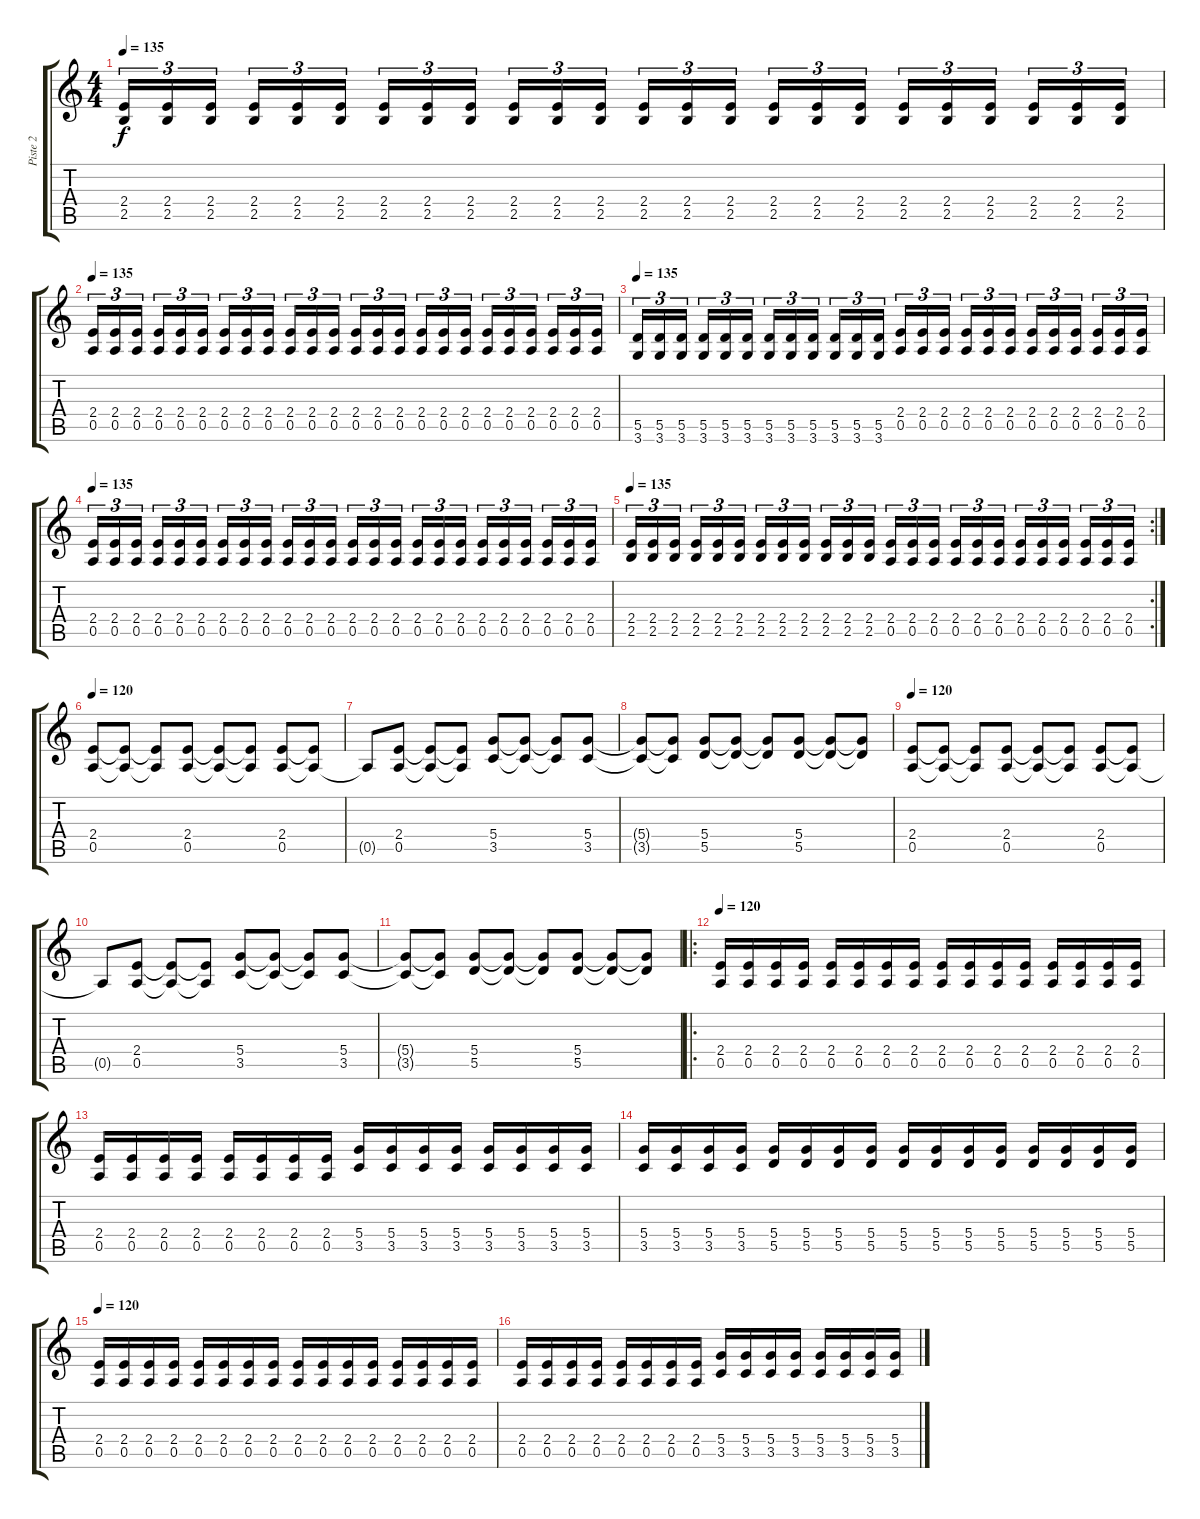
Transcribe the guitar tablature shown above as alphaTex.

\track ("Piste 2" "Piste 2") {instrument overdrivenguitar}
\staff {score tabs}
\tuning (E4 B3 G3 D3 A2 E2) {hide}
\ts (4 4)
\tempo 135
\clef g2
\ks c
(2.4 2.5).16{tu (3 2) dy f} (2.4 2.5).16{tu (3 2)} (2.4 2.5).16{tu (3 2)} (2.4 2.5).16{tu (3 2)} (2.4 2.5).16{tu (3 2)} (2.4 2.5).16{tu (3 2)} (2.4 2.5).16{tu (3 2)} (2.4 2.5).16{tu (3 2)} (2.4 2.5).16{tu (3 2)} (2.4 2.5).16{tu (3 2)} (2.4 2.5).16{tu (3 2)} (2.4 2.5).16{tu (3 2)} (2.4 2.5).16{tu (3 2)} (2.4 2.5).16{tu (3 2)} (2.4 2.5).16{tu (3 2)} (2.4 2.5).16{tu (3 2)} (2.4 2.5).16{tu (3 2)} (2.4 2.5).16{tu (3 2)} (2.4 2.5).16{tu (3 2)} (2.4 2.5).16{tu (3 2)} (2.4 2.5).16{tu (3 2)} (2.4 2.5).16{tu (3 2)} (2.4 2.5).16{tu (3 2)} (2.4 2.5).16{tu (3 2)} |
\tempo 135
(2.4 0.5).16{tu (3 2)} (2.4 0.5).16{tu (3 2)} (2.4 0.5).16{tu (3 2)} (2.4 0.5).16{tu (3 2)} (2.4 0.5).16{tu (3 2)} (2.4 0.5).16{tu (3 2)} (2.4 0.5).16{tu (3 2)} (2.4 0.5).16{tu (3 2)} (2.4 0.5).16{tu (3 2)} (2.4 0.5).16{tu (3 2)} (2.4 0.5).16{tu (3 2)} (2.4 0.5).16{tu (3 2)} (2.4 0.5).16{tu (3 2)} (2.4 0.5).16{tu (3 2)} (2.4 0.5).16{tu (3 2)} (2.4 0.5).16{tu (3 2)} (2.4 0.5).16{tu (3 2)} (2.4 0.5).16{tu (3 2)} (2.4 0.5).16{tu (3 2)} (2.4 0.5).16{tu (3 2)} (2.4 0.5).16{tu (3 2)} (2.4 0.5).16{tu (3 2)} (2.4 0.5).16{tu (3 2)} (2.4 0.5).16{tu (3 2)} |
\tempo 135
(5.5 3.6).16{tu (3 2)} (5.5 3.6).16{tu (3 2)} (5.5 3.6).16{tu (3 2)} (5.5 3.6).16{tu (3 2)} (5.5 3.6).16{tu (3 2)} (5.5 3.6).16{tu (3 2)} (5.5 3.6).16{tu (3 2)} (5.5 3.6).16{tu (3 2)} (5.5 3.6).16{tu (3 2)} (5.5 3.6).16{tu (3 2)} (5.5 3.6).16{tu (3 2)} (5.5 3.6).16{tu (3 2)} (2.4 0.5).16{tu (3 2)} (2.4 0.5).16{tu (3 2)} (2.4 0.5).16{tu (3 2)} (2.4 0.5).16{tu (3 2)} (2.4 0.5).16{tu (3 2)} (2.4 0.5).16{tu (3 2)} (2.4 0.5).16{tu (3 2)} (2.4 0.5).16{tu (3 2)} (2.4 0.5).16{tu (3 2)} (2.4 0.5).16{tu (3 2)} (2.4 0.5).16{tu (3 2)} (2.4 0.5).16{tu (3 2)} |
\tempo 135
(2.4 0.5).16{tu (3 2)} (2.4 0.5).16{tu (3 2)} (2.4 0.5).16{tu (3 2)} (2.4 0.5).16{tu (3 2)} (2.4 0.5).16{tu (3 2)} (2.4 0.5).16{tu (3 2)} (2.4 0.5).16{tu (3 2)} (2.4 0.5).16{tu (3 2)} (2.4 0.5).16{tu (3 2)} (2.4 0.5).16{tu (3 2)} (2.4 0.5).16{tu (3 2)} (2.4 0.5).16{tu (3 2)} (2.4 0.5).16{tu (3 2)} (2.4 0.5).16{tu (3 2)} (2.4 0.5).16{tu (3 2)} (2.4 0.5).16{tu (3 2)} (2.4 0.5).16{tu (3 2)} (2.4 0.5).16{tu (3 2)} (2.4 0.5).16{tu (3 2)} (2.4 0.5).16{tu (3 2)} (2.4 0.5).16{tu (3 2)} (2.4 0.5).16{tu (3 2)} (2.4 0.5).16{tu (3 2)} (2.4 0.5).16{tu (3 2)} |
\rc 2
\tempo 135
(2.4 2.5).16{tu (3 2)} (2.4 2.5).16{tu (3 2)} (2.4 2.5).16{tu (3 2)} (2.4 2.5).16{tu (3 2)} (2.4 2.5).16{tu (3 2)} (2.4 2.5).16{tu (3 2)} (2.4 2.5).16{tu (3 2)} (2.4 2.5).16{tu (3 2)} (2.4 2.5).16{tu (3 2)} (2.4 2.5).16{tu (3 2)} (2.4 2.5).16{tu (3 2)} (2.4 2.5).16{tu (3 2)} (2.4 0.5).16{tu (3 2)} (2.4 0.5).16{tu (3 2)} (2.4 0.5).16{tu (3 2)} (2.4 0.5).16{tu (3 2)} (2.4 0.5).16{tu (3 2)} (2.4 0.5).16{tu (3 2)} (2.4 0.5).16{tu (3 2)} (2.4 0.5).16{tu (3 2)} (2.4 0.5).16{tu (3 2)} (2.4 0.5).16{tu (3 2)} (2.4 0.5).16{tu (3 2)} (2.4 0.5).16{tu (3 2)} |
\tempo 120
(2.4 0.5).8 (2.4{t} 0.5{t}).8 (2.4{t} 0.5{t}).8 (2.4 0.5).8 (2.4{t} 0.5{t}).8 (2.4{t} 0.5{t}).8 (2.4 0.5).8 (2.4{t} 0.5{t}).8 |
0.5{t}.8 (2.4 0.5).8 (2.4{t} 0.5{t}).8 (2.4{t} 0.5{t}).8 (5.4 3.5).8 (5.4{t} 3.5{t}).8 (5.4{t} 3.5{t}).8 (5.4 3.5).8 |
(5.4{t} 3.5{t}).8 (5.4{t} 3.5{t}).8 (5.4 5.5).8 (5.4{t} 5.5{t}).8 (5.4{t} 5.5{t}).8 (5.4 5.5).8 (5.4{t} 5.5{t}).8 (5.4{t} 5.5{t}).8 |
\tempo 120
(2.4 0.5).8 (2.4{t} 0.5{t}).8 (2.4{t} 0.5{t}).8 (2.4 0.5).8 (2.4{t} 0.5{t}).8 (2.4{t} 0.5{t}).8 (2.4 0.5).8 (2.4{t} 0.5{t}).8 |
0.5{t}.8 (2.4 0.5).8 (2.4{t} 0.5{t}).8 (2.4{t} 0.5{t}).8 (5.4 3.5).8 (5.4{t} 3.5{t}).8 (5.4{t} 3.5{t}).8 (5.4 3.5).8 |
(5.4{t} 3.5{t}).8 (5.4{t} 3.5{t}).8 (5.4 5.5).8 (5.4{t} 5.5{t}).8 (5.4{t} 5.5{t}).8 (5.4 5.5).8 (5.4{t} 5.5{t}).8 (5.4{t} 5.5{t}).8 |
\ro
\tempo 120
(2.4 0.5).16 (2.4 0.5).16 (2.4 0.5).16 (2.4 0.5).16 (2.4 0.5).16 (2.4 0.5).16 (2.4 0.5).16 (2.4 0.5).16 (2.4 0.5).16 (2.4 0.5).16 (2.4 0.5).16 (2.4 0.5).16 (2.4 0.5).16 (2.4 0.5).16 (2.4 0.5).16 (2.4 0.5).16 |
(2.4 0.5).16 (2.4 0.5).16 (2.4 0.5).16 (2.4 0.5).16 (2.4 0.5).16 (2.4 0.5).16 (2.4 0.5).16 (2.4 0.5).16 (5.4 3.5).16 (5.4 3.5).16 (5.4 3.5).16 (5.4 3.5).16 (5.4 3.5).16 (5.4 3.5).16 (5.4 3.5).16 (5.4 3.5).16 |
(5.4 3.5).16 (5.4 3.5).16 (5.4 3.5).16 (5.4 3.5).16 (5.4 5.5).16 (5.4 5.5).16 (5.4 5.5).16 (5.4 5.5).16 (5.4 5.5).16 (5.4 5.5).16 (5.4 5.5).16 (5.4 5.5).16 (5.4 5.5).16 (5.4 5.5).16 (5.4 5.5).16 (5.4 5.5).16 |
\tempo 120
(2.4 0.5).16 (2.4 0.5).16 (2.4 0.5).16 (2.4 0.5).16 (2.4 0.5).16 (2.4 0.5).16 (2.4 0.5).16 (2.4 0.5).16 (2.4 0.5).16 (2.4 0.5).16 (2.4 0.5).16 (2.4 0.5).16 (2.4 0.5).16 (2.4 0.5).16 (2.4 0.5).16 (2.4 0.5).16 |
(2.4 0.5).16 (2.4 0.5).16 (2.4 0.5).16 (2.4 0.5).16 (2.4 0.5).16 (2.4 0.5).16 (2.4 0.5).16 (2.4 0.5).16 (5.4 3.5).16 (5.4 3.5).16 (5.4 3.5).16 (5.4 3.5).16 (5.4 3.5).16 (5.4 3.5).16 (5.4 3.5).16 (5.4 3.5).16
